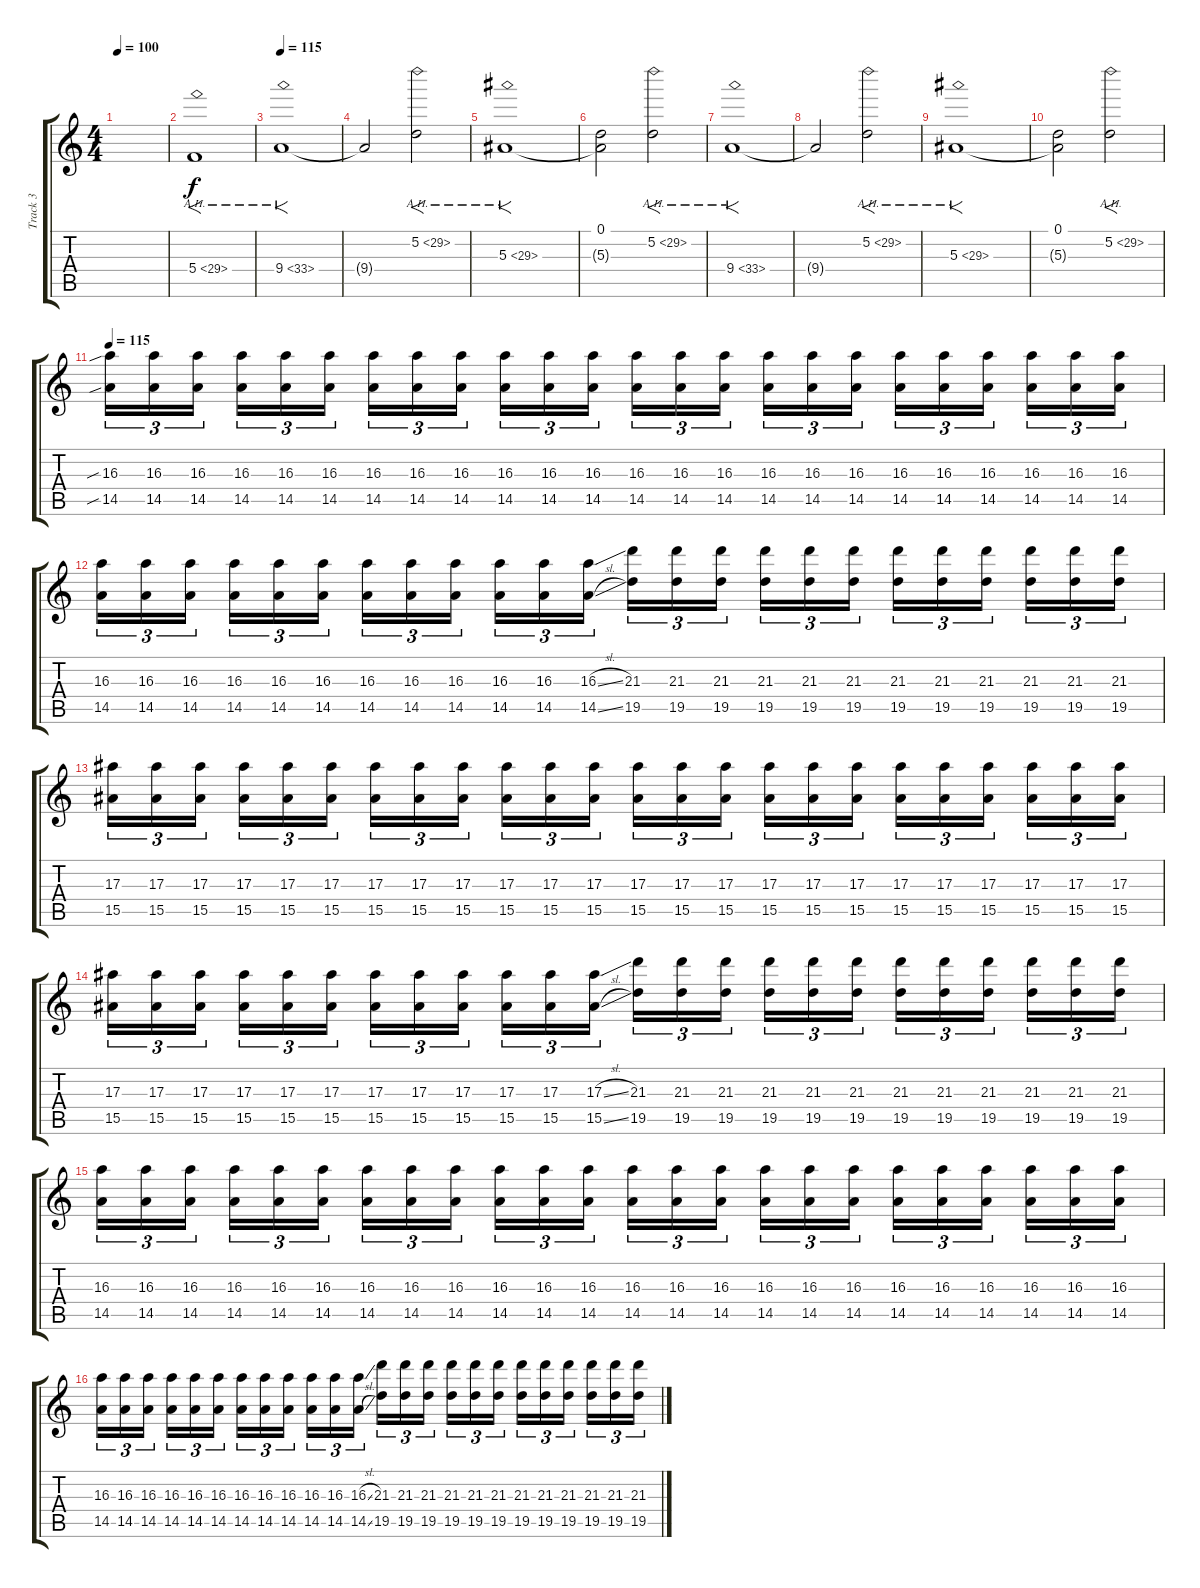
\track ("Track 3" "Track 3") {instrument distortionguitar}
\staff {score tabs}
\tuning (D4 A3 F3 C3 G2 D2) {hide}
\ts (4 4)
\tempo 100
\clef g2
\ks c
|
5.4{ah 24}.1{f} |
\tempo 115
9.4{ah 24}.1{f volume 11} |
9.4{t}.2 5.2{ah 24}.2{f} |
5.3{ah 24}.1{f} |
(0.1 5.3{t}).2 5.2{ah 24}.2{f} |
9.4{ah 24}.1{f} |
9.4{t}.2 5.2{ah 24}.2{f} |
5.3{ah 24}.1{f} |
(0.1 5.3{t}).2 5.2{ah 24}.2{f} |
\tempo 115
(16.3{sib} 14.5{sib}).16{tu (3 2) volume 16} (16.3 14.5).16{tu (3 2)} (16.3 14.5).16{tu (3 2) beam splitsecondary} (16.3 14.5).16{tu (3 2)} (16.3 14.5).16{tu (3 2)} (16.3 14.5).16{tu (3 2)} (16.3 14.5).16{tu (3 2)} (16.3 14.5).16{tu (3 2)} (16.3 14.5).16{tu (3 2) beam splitsecondary} (16.3 14.5).16{tu (3 2)} (16.3 14.5).16{tu (3 2)} (16.3 14.5).16{tu (3 2)} (16.3 14.5).16{tu (3 2)} (16.3 14.5).16{tu (3 2)} (16.3 14.5).16{tu (3 2) beam splitsecondary} (16.3 14.5).16{tu (3 2)} (16.3 14.5).16{tu (3 2)} (16.3 14.5).16{tu (3 2)} (16.3 14.5).16{tu (3 2)} (16.3 14.5).16{tu (3 2)} (16.3 14.5).16{tu (3 2) beam splitsecondary} (16.3 14.5).16{tu (3 2)} (16.3 14.5).16{tu (3 2)} (16.3 14.5).16{tu (3 2)} |
(16.3 14.5).16{tu (3 2)} (16.3 14.5).16{tu (3 2)} (16.3 14.5).16{tu (3 2) beam splitsecondary} (16.3 14.5).16{tu (3 2)} (16.3 14.5).16{tu (3 2)} (16.3 14.5).16{tu (3 2)} (16.3 14.5).16{tu (3 2)} (16.3 14.5).16{tu (3 2)} (16.3 14.5).16{tu (3 2) beam splitsecondary} (16.3 14.5).16{tu (3 2)} (16.3 14.5).16{tu (3 2)} (16.3{sl} 14.5{sl}).16{tu (3 2)} (21.3 19.5).16{tu (3 2)} (21.3 19.5).16{tu (3 2)} (21.3 19.5).16{tu (3 2) beam splitsecondary} (21.3 19.5).16{tu (3 2)} (21.3 19.5).16{tu (3 2)} (21.3 19.5).16{tu (3 2)} (21.3 19.5).16{tu (3 2)} (21.3 19.5).16{tu (3 2)} (21.3 19.5).16{tu (3 2) beam splitsecondary} (21.3 19.5).16{tu (3 2)} (21.3 19.5).16{tu (3 2)} (21.3 19.5).16{tu (3 2)} |
(17.3 15.5).16{tu (3 2)} (17.3 15.5).16{tu (3 2)} (17.3 15.5).16{tu (3 2) beam splitsecondary} (17.3 15.5).16{tu (3 2)} (17.3 15.5).16{tu (3 2)} (17.3 15.5).16{tu (3 2)} (17.3 15.5).16{tu (3 2)} (17.3 15.5).16{tu (3 2)} (17.3 15.5).16{tu (3 2) beam splitsecondary} (17.3 15.5).16{tu (3 2)} (17.3 15.5).16{tu (3 2)} (17.3 15.5).16{tu (3 2)} (17.3 15.5).16{tu (3 2)} (17.3 15.5).16{tu (3 2)} (17.3 15.5).16{tu (3 2) beam splitsecondary} (17.3 15.5).16{tu (3 2)} (17.3 15.5).16{tu (3 2)} (17.3 15.5).16{tu (3 2)} (17.3 15.5).16{tu (3 2)} (17.3 15.5).16{tu (3 2)} (17.3 15.5).16{tu (3 2) beam splitsecondary} (17.3 15.5).16{tu (3 2)} (17.3 15.5).16{tu (3 2)} (17.3 15.5).16{tu (3 2)} |
(17.3 15.5).16{tu (3 2)} (17.3 15.5).16{tu (3 2)} (17.3 15.5).16{tu (3 2) beam splitsecondary} (17.3 15.5).16{tu (3 2)} (17.3 15.5).16{tu (3 2)} (17.3 15.5).16{tu (3 2)} (17.3 15.5).16{tu (3 2)} (17.3 15.5).16{tu (3 2)} (17.3 15.5).16{tu (3 2) beam splitsecondary} (17.3 15.5).16{tu (3 2)} (17.3 15.5).16{tu (3 2)} (17.3{sl} 15.5{sl}).16{tu (3 2)} (21.3 19.5).16{tu (3 2)} (21.3 19.5).16{tu (3 2)} (21.3 19.5).16{tu (3 2) beam splitsecondary} (21.3 19.5).16{tu (3 2)} (21.3 19.5).16{tu (3 2)} (21.3 19.5).16{tu (3 2)} (21.3 19.5).16{tu (3 2)} (21.3 19.5).16{tu (3 2)} (21.3 19.5).16{tu (3 2) beam splitsecondary} (21.3 19.5).16{tu (3 2)} (21.3 19.5).16{tu (3 2)} (21.3 19.5).16{tu (3 2)} |
(16.3 14.5).16{tu (3 2)} (16.3 14.5).16{tu (3 2)} (16.3 14.5).16{tu (3 2) beam splitsecondary} (16.3 14.5).16{tu (3 2)} (16.3 14.5).16{tu (3 2)} (16.3 14.5).16{tu (3 2)} (16.3 14.5).16{tu (3 2)} (16.3 14.5).16{tu (3 2)} (16.3 14.5).16{tu (3 2) beam splitsecondary} (16.3 14.5).16{tu (3 2)} (16.3 14.5).16{tu (3 2)} (16.3 14.5).16{tu (3 2)} (16.3 14.5).16{tu (3 2)} (16.3 14.5).16{tu (3 2)} (16.3 14.5).16{tu (3 2) beam splitsecondary} (16.3 14.5).16{tu (3 2)} (16.3 14.5).16{tu (3 2)} (16.3 14.5).16{tu (3 2)} (16.3 14.5).16{tu (3 2)} (16.3 14.5).16{tu (3 2)} (16.3 14.5).16{tu (3 2) beam splitsecondary} (16.3 14.5).16{tu (3 2)} (16.3 14.5).16{tu (3 2)} (16.3 14.5).16{tu (3 2)} |
(16.3 14.5).16{tu (3 2)} (16.3 14.5).16{tu (3 2)} (16.3 14.5).16{tu (3 2) beam splitsecondary} (16.3 14.5).16{tu (3 2)} (16.3 14.5).16{tu (3 2)} (16.3 14.5).16{tu (3 2)} (16.3 14.5).16{tu (3 2)} (16.3 14.5).16{tu (3 2)} (16.3 14.5).16{tu (3 2) beam splitsecondary} (16.3 14.5).16{tu (3 2)} (16.3 14.5).16{tu (3 2)} (16.3{sl} 14.5{sl}).16{tu (3 2)} (21.3 19.5).16{tu (3 2)} (21.3 19.5).16{tu (3 2)} (21.3 19.5).16{tu (3 2) beam splitsecondary} (21.3 19.5).16{tu (3 2)} (21.3 19.5).16{tu (3 2)} (21.3 19.5).16{tu (3 2)} (21.3 19.5).16{tu (3 2)} (21.3 19.5).16{tu (3 2)} (21.3 19.5).16{tu (3 2) beam splitsecondary} (21.3 19.5).16{tu (3 2)} (21.3 19.5).16{tu (3 2)} (21.3 19.5).16{tu (3 2)}
